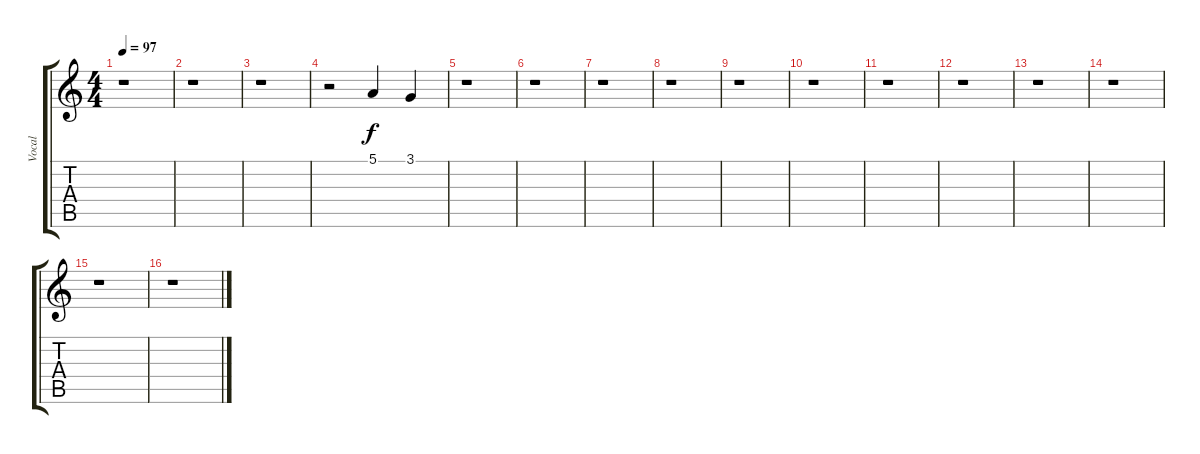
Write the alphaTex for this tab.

\track ("Vocal" "Vocal") {instrument lead6voice}
\staff {score tabs}
\tuning (E4 B3 G3 D3 A2 E2) {hide}
\ts (4 4)
\tempo 97
\clef g2
\ks c
r.1{dy f} |
r.1 |
r.1 |
r.2 5.1.4 3.1.4 |
r.1 |
r.1 |
r.1 |
r.1 |
r.1 |
r.1 |
r.1 |
r.1 |
r.1 |
r.1 |
r.1 |
r.1
